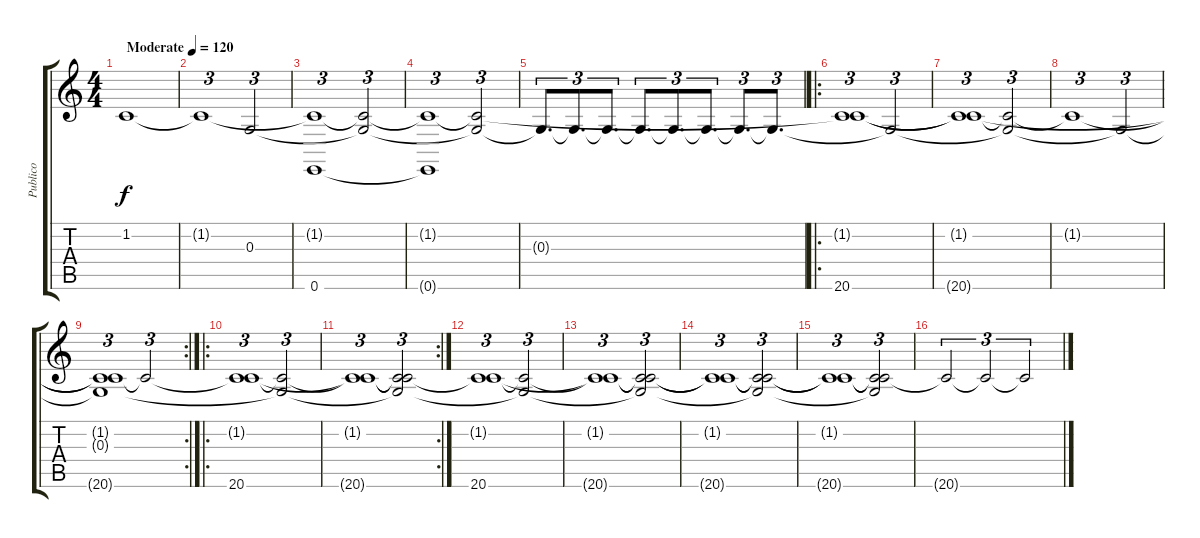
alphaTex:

\track ("Publico" "Publico") {instrument applause}
\staff {score tabs}
\tuning (E4 B3 G3 D3 A2 E2) {hide}
\ts (4 4)
\tempo (120 "Moderate")
\clef g2
\ks c
1.2.1{dy f instrument applause} |
1.2{t}.1{tu (3 2)} 0.3.2{tu (3 2)} |
(1.2{t} 0.6).1{tu (3 2)} (1.2{t} 0.3{t}).2{tu (3 2)} |
(1.2{t} 0.6{t}).1{tu (3 2)} (1.2{t} 0.3{t}).2{tu (3 2)} |
0.3{t}.8{d tu (3 2) volume 10 instrument applause} 0.3{t}.8{d tu (3 2)} 0.3{t}.8{d tu (3 2)} 0.3{t}.8{d tu (3 2)} 0.3{t}.8{d tu (3 2)} 0.3{t}.8{d tu (3 2)} 0.3{t}.8{d tu (3 2)} 0.3{t}.8{d tu (3 2)} |
\ro
(1.2{t} 20.6).1{tu (3 2)} 0.3{t}.2{tu (3 2)} |
(1.2{t} 20.6{t}).1{tu (3 2)} (1.2{t} 0.3{t}).2{tu (3 2)} |
1.2{t}.1{tu (3 2)} 0.3{t}.2{tu (3 2)} |
\rc 2
(1.2{t} 0.3{t} 20.6{t}).1{tu (3 2)} 1.2{t}.2{tu (3 2)} |
\ro
(1.2{t} 20.6).1{tu (3 2)} (0.3{t} 20.6{t}).2{tu (3 2)} |
\rc 2
(1.2{t} 20.6{t}).1{tu (3 2)} (1.2{t} 0.3{t} 20.6{t}).2{tu (3 2)} |
(1.2{t} 20.6).1{tu (3 2)} (0.3{t} 20.6{t}).2{tu (3 2)} |
(1.2{t} 20.6{t}).1{tu (3 2)} (1.2{t} 0.3{t} 20.6{t}).2{tu (3 2)} |
(1.2{t} 20.6{t}).1{tu (3 2)} (1.2{t} 0.3{t} 20.6{t}).2{tu (3 2)} |
(1.2{t} 20.6{t}).1{tu (3 2)} (1.2{t} 0.3{t} 20.6{t}).2{tu (3 2)} |
20.6{t}.2{tu (3 2)} 20.6{t}.2{tu (3 2)} 20.6{t}.2{tu (3 2)}
